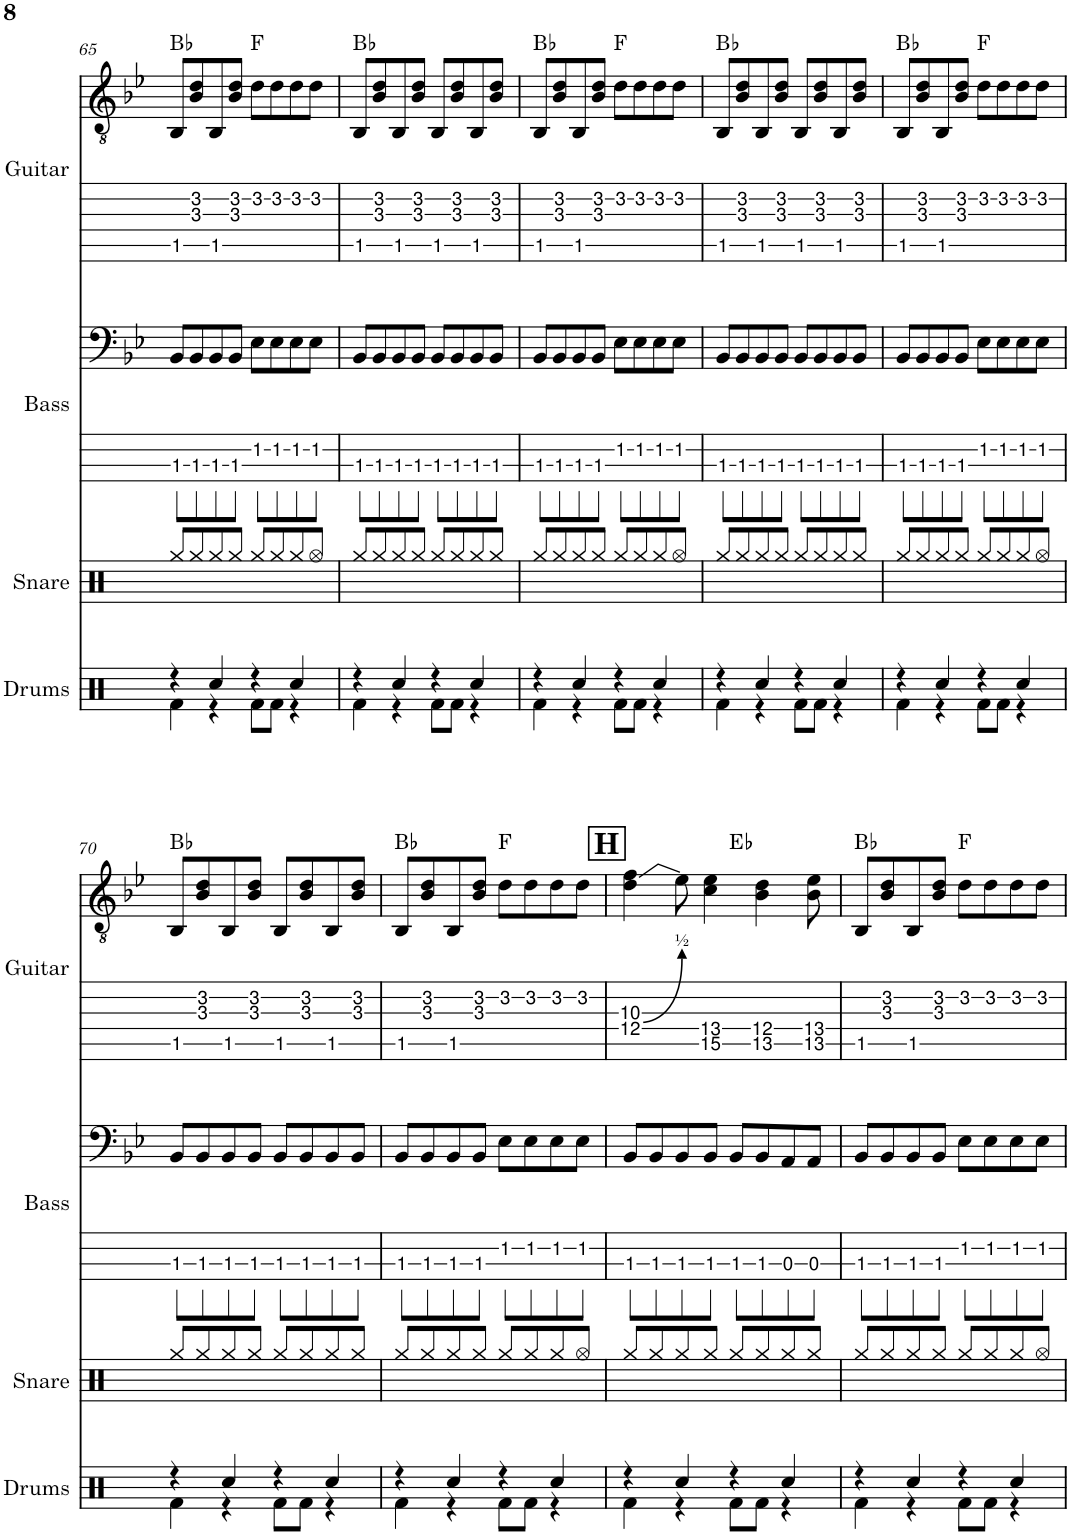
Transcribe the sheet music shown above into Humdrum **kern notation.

**kern	**kern	**kern	**kern	**kern	**kern	**harte
*part4	*part3	*part2	*part2	*part1	*part1	*part1
*staff6	*staff5	*staff4	*staff3	*staff2	*staff1	*
*I"Drums	*I"Snares	*I"Electrical Bass	*	*I"Electrical Guitar	*	*
*I'Drums	*I'Snare	*I'Bass	*	*I'Guitar	*	*
!!LO:PB:g=z
*clefX	*clefX	*	*clefF4	*	*clefGv2	*
*	*	*Trd7c12	*Trd7c12	*	*	*
*k[]	*k[]	*k[b-e-]	*k[b-e-]	*k[b-e-]	*k[b-e-]	*
*M4/4	*M4/4	*M4/4	*M4/4	*M4/4	*M4/4	*
=65	=65	=65	=65	=65	=65	=65
*^	*	*	*	*	*	*
4r	4Rf\	8Rgg/L	8BB-\L	8BB-/L	8BB-L	8BB-/L	Bb:maj
.	.	8Rgg/	8BB-\	8BB-/	8B-\ 8d\J	8B-/ 8d/	.
4Rcc/	4r	8Rgg/	8BB-\	8BB-/	8BB-L	8BB-/	.
.	.	8Rgg/J	8BB-\J	8BB-/J	8B-\ 8d\J	8B-/ 8d/J	.
4r	8Rf\L	8Rgg/L	8E-\L	8E-\L	8dL	8d\L	F:maj
.	8Rf\J	8Rgg/	8E-\	8E-\	8dJ	8d\	.
4Rcc/	4r	8Rgg/	8E-\	8E-\	8dL	8d\	.
.	.	8Rgg/J	8E-\J	8E-\J	8dJ	8d\J	.
=66	=66	=66	=66	=66	=66	=66	=66
4r	4Rf\	8Rgg/L	8BB-\L	8BB-/L	8BB-L	8BB-/L	Bb:maj
.	.	8Rgg/	8BB-\	8BB-/	8B-\ 8d\J	8B-/ 8d/	.
4Rcc/	4r	8Rgg/	8BB-\	8BB-/	8BB-L	8BB-/	.
.	.	8Rgg/J	8BB-\J	8BB-/J	8B-\ 8d\J	8B-/ 8d/J	.
4r	8Rf\L	8Rgg/L	8BB-\L	8BB-/L	8BB-L	8BB-/L	.
.	8Rf\J	8Rgg/	8BB-\	8BB-/	8B-\ 8d\J	8B-/ 8d/	.
4Rcc/	4r	8Rgg/	8BB-\	8BB-/	8BB-L	8BB-/	.
.	.	8Rgg/J	8BB-\J	8BB-/J	8B-\ 8d\J	8B-/ 8d/J	.
=67	=67	=67	=67	=67	=67	=67	=67
4r	4Rf\	8Rgg/L	8BB-\L	8BB-/L	8BB-L	8BB-/L	Bb:maj
.	.	8Rgg/	8BB-\	8BB-/	8B-\ 8d\J	8B-/ 8d/	.
4Rcc/	4r	8Rgg/	8BB-\	8BB-/	8BB-L	8BB-/	.
.	.	8Rgg/J	8BB-\J	8BB-/J	8B-\ 8d\J	8B-/ 8d/J	.
4r	8Rf\L	8Rgg/L	8E-\L	8E-\L	8dL	8d\L	F:maj
.	8Rf\J	8Rgg/	8E-\	8E-\	8dJ	8d\	.
4Rcc/	4r	8Rgg/	8E-\	8E-\	8dL	8d\	.
.	.	8Rgg/J	8E-\J	8E-\J	8dJ	8d\J	.
=68	=68	=68	=68	=68	=68	=68	=68
4r	4Rf\	8Rgg/L	8BB-\L	8BB-/L	8BB-L	8BB-/L	Bb:maj
.	.	8Rgg/	8BB-\	8BB-/	8B-\ 8d\J	8B-/ 8d/	.
4Rcc/	4r	8Rgg/	8BB-\	8BB-/	8BB-L	8BB-/	.
.	.	8Rgg/J	8BB-\J	8BB-/J	8B-\ 8d\J	8B-/ 8d/J	.
4r	8Rf\L	8Rgg/L	8BB-\L	8BB-/L	8BB-L	8BB-/L	.
.	8Rf\J	8Rgg/	8BB-\	8BB-/	8B-\ 8d\J	8B-/ 8d/	.
4Rcc/	4r	8Rgg/	8BB-\	8BB-/	8BB-L	8BB-/	.
.	.	8Rgg/J	8BB-\J	8BB-/J	8B-\ 8d\J	8B-/ 8d/J	.
=69	=69	=69	=69	=69	=69	=69	=69
4r	4Rf\	8Rgg/L	8BB-\L	8BB-/L	8BB-L	8BB-/L	Bb:maj
.	.	8Rgg/	8BB-\	8BB-/	8B-\ 8d\J	8B-/ 8d/	.
4Rcc/	4r	8Rgg/	8BB-\	8BB-/	8BB-L	8BB-/	.
.	.	8Rgg/J	8BB-\J	8BB-/J	8B-\ 8d\J	8B-/ 8d/J	.
4r	8Rf\L	8Rgg/L	8E-\L	8E-\L	8dL	8d\L	F:maj
.	8Rf\J	8Rgg/	8E-\	8E-\	8dJ	8d\	.
4Rcc/	4r	8Rgg/	8E-\	8E-\	8dL	8d\	.
.	.	8Rgg/J	8E-\J	8E-\J	8dJ	8d\J	.
!!LO:LB:g=z
=70	=70	=70	=70	=70	=70	=70	=70
4r	4Rf\	8Rgg/L	8BB-\L	8BB-/L	8BB-L	8BB-/L	Bb:maj
.	.	8Rgg/	8BB-\	8BB-/	8B-\ 8d\J	8B-/ 8d/	.
4Rcc/	4r	8Rgg/	8BB-\	8BB-/	8BB-L	8BB-/	.
.	.	8Rgg/J	8BB-\J	8BB-/J	8B-\ 8d\J	8B-/ 8d/J	.
4r	8Rf\L	8Rgg/L	8BB-\L	8BB-/L	8BB-L	8BB-/L	.
.	8Rf\J	8Rgg/	8BB-\	8BB-/	8B-\ 8d\J	8B-/ 8d/	.
4Rcc/	4r	8Rgg/	8BB-\	8BB-/	8BB-L	8BB-/	.
.	.	8Rgg/J	8BB-\J	8BB-/J	8B-\ 8d\J	8B-/ 8d/J	.
=71	=71	=71	=71	=71	=71	=71	=71
4r	4Rf\	8Rgg/L	8BB-\L	8BB-/L	8BB-L	8BB-/L	Bb:maj
.	.	8Rgg/	8BB-\	8BB-/	8B-\ 8d\J	8B-/ 8d/	.
4Rcc/	4r	8Rgg/	8BB-\	8BB-/	8BB-L	8BB-/	.
.	.	8Rgg/J	8BB-\J	8BB-/J	8B-\ 8d\J	8B-/ 8d/J	.
4r	8Rf\L	8Rgg/L	8E-\L	8E-\L	8dL	8d\L	F:maj
.	8Rf\J	8Rgg/	8E-\	8E-\	8dJ	8d\	.
4Rcc/	4r	8Rgg/	8E-\	8E-\	8dL	8d\	.
.	.	8Rgg/J	8E-\J	8E-\J	8dJ	8d\J	.
!!LO:REH:place=s1:a:B:cj:fs=14:t=H
=72	=72	=72	=72	=72	=72	=72	=72
*	*	*	*	*	*	*^	*
4r	4Rf\	8Rgg/L	8BB-\L	8BB-/L	4d 4f	4d\ 4f\	2ryy	.
.	.	8Rgg/	8BB-\	8BB-/	.	.	.	.
4Rcc/	4r	8Rgg/	8BB-\	8BB-/	8e-	8e-\	.	.
.	.	8Rgg/J	8BB-\J	8BB-/J	4c 4e-	4c\ 4e-\	.	.
4r	8Rf\L	8Rgg/L	8BB-\L	8BB-/L	.	.	2ryy	Eb:maj
.	8Rf\J	8Rgg/	8BB-\	8BB-/	4B- 4d	4B-\ 4d\	.	.
4Rcc/	4r	8Rgg/	8AA\	8AA/	.	.	.	.
.	.	8Rgg/J	8AA\J	8AA/J	8B- 8e-	8B-\ 8e-\	.	.
*	*	*	*	*	*	*v	*v	*
=73	=73	=73	=73	=73	=73	=73	=73
4r	4Rf\	8Rgg/L	8BB-\L	8BB-/L	8BB-L	8BB-/L	Bb:maj
.	.	8Rgg/	8BB-\	8BB-/	8B-\ 8d\J	8B-/ 8d/	.
4Rcc/	4r	8Rgg/	8BB-\	8BB-/	8BB-L	8BB-/	.
.	.	8Rgg/J	8BB-\J	8BB-/J	8B-\ 8d\J	8B-/ 8d/J	.
4r	8Rf\L	8Rgg/L	8E-\L	8E-\L	8dL	8d\L	F:maj
.	8Rf\J	8Rgg/	8E-\	8E-\	8dJ	8d\	.
4Rcc/	4r	8Rgg/	8E-\	8E-\	8dL	8d\	.
.	.	8Rgg/J	8E-\J	8E-\J	8dJ	8d\J	.
*v	*v	*	*	*	*	*	*
=	=	=	=	=	=	=
*-	*-	*-	*-	*-	*-	*-
